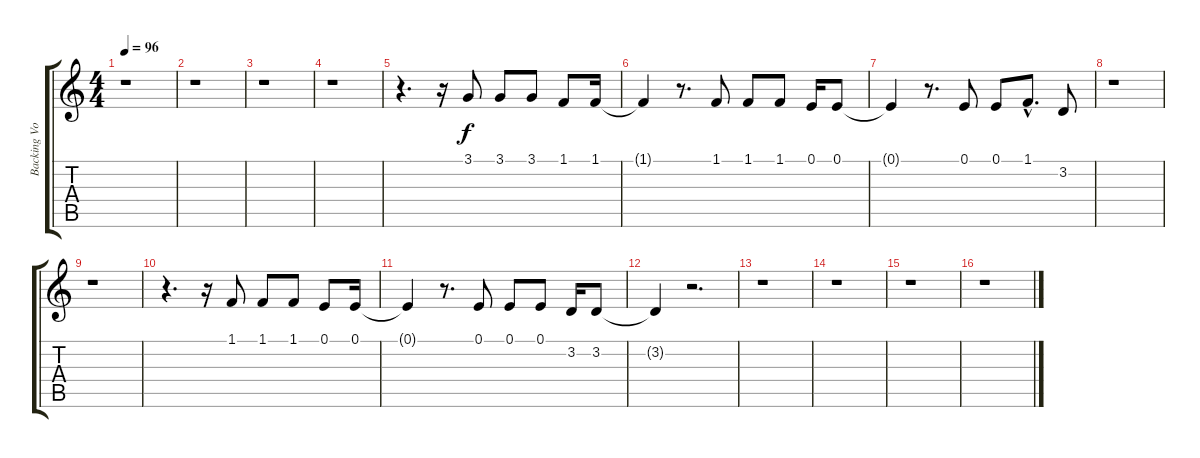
\track ("Backing Vocals" "Backing Vo") {instrument altosax}
\staff {score tabs}
\tuning (E4 B3 G3 D3 A2 E2) {hide}
\ts (4 4)
\tempo 96
\clef g2
\ks c
r.1{dy f} |
r.1 |
r.1 |
r.1 |
r.4{d} r.16 3.1.8 3.1.8 3.1.8 1.1.8 1.1.16 |
1.1{t}.4 r.8{d} 1.1.8 1.1.8 1.1.8 0.1.16 0.1.8 |
0.1{t}.4 r.8{d} 0.1.8 0.1.8 1.1{hac}.8{d} 3.2.8 |
r.1 |
r.1 |
r.4{d} r.16 1.1.8 1.1.8 1.1.8 0.1.8 0.1.16 |
0.1{t}.4 r.8{d} 0.1.8 0.1.8 0.1.8 3.2.16 3.2.8 |
3.2{t}.4 r.2{d} |
r.1 |
r.1 |
r.1 |
r.1
